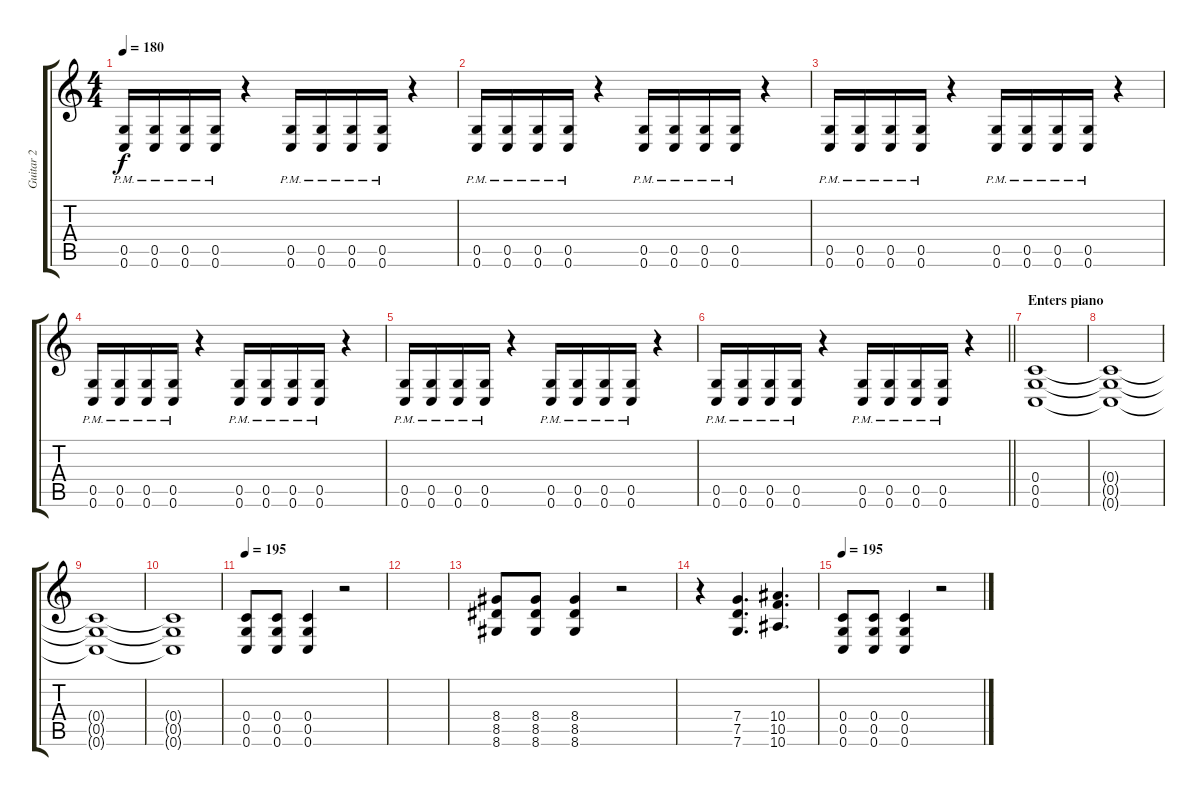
\track ("Guitar 2" "Guitar 2") {instrument distortionguitar}
\staff {score tabs}
\tuning (D4 A3 F3 C3 G2 C2) {hide}
\ts (4 4)
\tempo 180
\clef g2
\ks c
(0.5{pm} 0.6{pm}).16{dy f balance 8} (0.5{pm} 0.6{pm}).16 (0.5{pm} 0.6{pm}).16 (0.5{pm} 0.6{pm}).16 r.4 (0.5{pm} 0.6{pm}).16 (0.5{pm} 0.6{pm}).16 (0.5{pm} 0.6{pm}).16 (0.5{pm} 0.6{pm}).16 r.4 |
(0.5{pm} 0.6{pm}).16 (0.5{pm} 0.6{pm}).16 (0.5{pm} 0.6{pm}).16 (0.5{pm} 0.6{pm}).16 r.4 (0.5{pm} 0.6{pm}).16 (0.5{pm} 0.6{pm}).16 (0.5{pm} 0.6{pm}).16 (0.5{pm} 0.6{pm}).16 r.4 |
(0.5{pm} 0.6{pm}).16 (0.5{pm} 0.6{pm}).16 (0.5{pm} 0.6{pm}).16 (0.5{pm} 0.6{pm}).16 r.4 (0.5{pm} 0.6{pm}).16 (0.5{pm} 0.6{pm}).16 (0.5{pm} 0.6{pm}).16 (0.5{pm} 0.6{pm}).16 r.4 |
(0.5{pm} 0.6{pm}).16 (0.5{pm} 0.6{pm}).16 (0.5{pm} 0.6{pm}).16 (0.5{pm} 0.6{pm}).16 r.4 (0.5{pm} 0.6{pm}).16 (0.5{pm} 0.6{pm}).16 (0.5{pm} 0.6{pm}).16 (0.5{pm} 0.6{pm}).16 r.4 |
(0.5{pm} 0.6{pm}).16 (0.5{pm} 0.6{pm}).16 (0.5{pm} 0.6{pm}).16 (0.5{pm} 0.6{pm}).16 r.4 (0.5{pm} 0.6{pm}).16 (0.5{pm} 0.6{pm}).16 (0.5{pm} 0.6{pm}).16 (0.5{pm} 0.6{pm}).16 r.4 |
\barLineRight lightlight
(0.5{pm} 0.6{pm}).16 (0.5{pm} 0.6{pm}).16 (0.5{pm} 0.6{pm}).16 (0.5{pm} 0.6{pm}).16 r.4 (0.5{pm} 0.6{pm}).16 (0.5{pm} 0.6{pm}).16 (0.5{pm} 0.6{pm}).16 (0.5{pm} 0.6{pm}).16 r.4 |
\section ("" "Enters piano")
(0.4 0.5 0.6).1 |
(0.4{t} 0.5{t} 0.6{t}).1 |
(0.4{t} 0.5{t} 0.6{t}).1 |
(0.4{t} 0.5{t} 0.6{t}).1 |
\tempo 195
(0.4 0.5 0.6).8{volume 13} (0.4 0.5 0.6).8 (0.4 0.5 0.6).4 r.2 |
|
(8.4 8.5 8.6).8 (8.4 8.5 8.6).8 (8.4 8.5 8.6).4 r.2 |
r.4 (7.4 7.5 7.6).4{d} (10.4 10.5 10.6).4{d} |
\tempo 195
(0.4 0.5 0.6).8{volume 13} (0.4 0.5 0.6).8 (0.4 0.5 0.6).4 r.2
